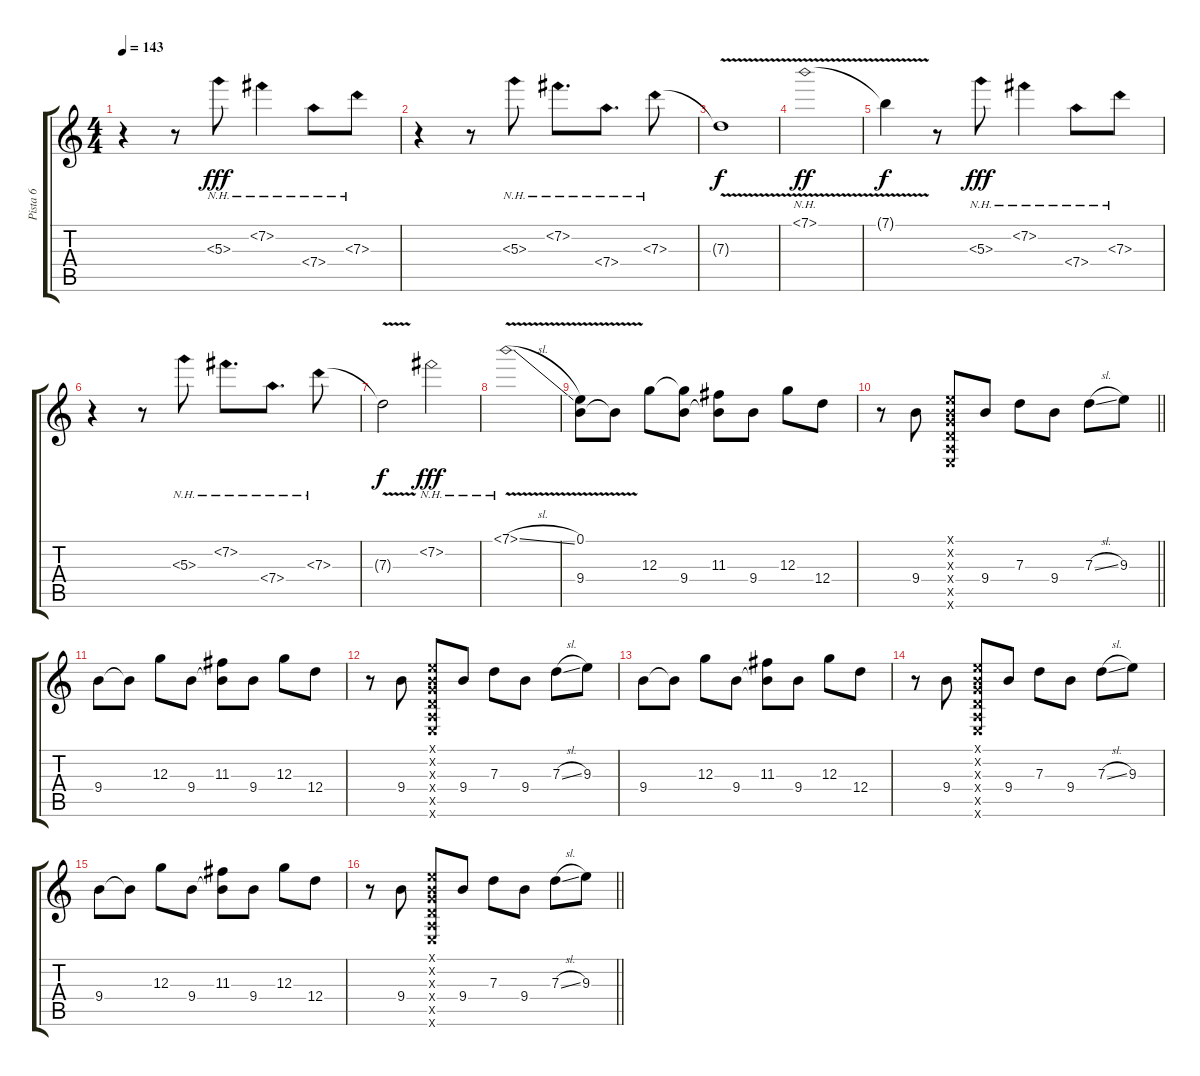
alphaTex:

\track ("Pista 6" "Pista 6") {instrument overdrivenguitar}
\staff {score tabs}
\tuning (E4 B3 G3 D3 A2 E2) {hide}
\ts (4 4)
\tempo 143
\clef g2
\ks c
r.4{dy fff volume 8 instrument overdrivenguitar} r.8 5.3{nh}.8 7.2{nh}.4 7.4{nh}.8 7.3{nh}.8 |
r.4 r.8 5.3{nh}.8 7.2{nh}.8{d} 7.4{nh}.8{d} 7.3{nh}.8 |
7.3{v t}.1{dy f} |
7.1{nh v}.1{dy ff} |
7.1{t}.4{dy f} r.8 5.3{nh}.8{dy fff} 7.2{nh}.4 7.4{nh}.8 7.3{nh}.8 |
r.4 r.8 5.3{nh}.8 7.2{nh}.8{d} 7.4{nh}.8{d} 7.3{nh}.8 |
7.3{v t}.2{dy f} 7.2{nh}.2{dy fff} |
7.1{nh v sl}.1 |
(0.1 9.4{v}).8 9.4{t}.8 12.3.8 (12.3{t} 9.4).8 (11.3 9.4{t}).8 9.4.8 12.3.8 12.4.8 |
\barLineRight lightlight
r.8 9.4.8 (0.1{x} 0.2{x} 0.3{x} 0.4{x} 0.5{x} 0.6{x}).8 9.4.8 7.3.8 9.4.8 7.3{sl}.8 9.3.8 |
9.4.8 9.4{t}.8 12.3.8 9.4.8 (11.3 9.4{t}).8 9.4.8 12.3.8 12.4.8 |
r.8 9.4.8 (0.1{x} 0.2{x} 0.3{x} 0.4{x} 0.5{x} 0.6{x}).8 9.4.8 7.3.8 9.4.8 7.3{sl}.8 9.3.8 |
9.4.8 9.4{t}.8 12.3.8 9.4.8 (11.3 9.4{t}).8 9.4.8 12.3.8 12.4.8 |
r.8 9.4.8 (0.1{x} 0.2{x} 0.3{x} 0.4{x} 0.5{x} 0.6{x}).8 9.4.8 7.3.8 9.4.8 7.3{sl}.8 9.3.8 |
9.4.8 9.4{t}.8 12.3.8 9.4.8 (11.3 9.4{t}).8 9.4.8 12.3.8 12.4.8 |
\barLineRight lightlight
r.8 9.4.8 (0.1{x} 0.2{x} 0.3{x} 0.4{x} 0.5{x} 0.6{x}).8 9.4.8 7.3.8 9.4.8 7.3{sl}.8 9.3.8
